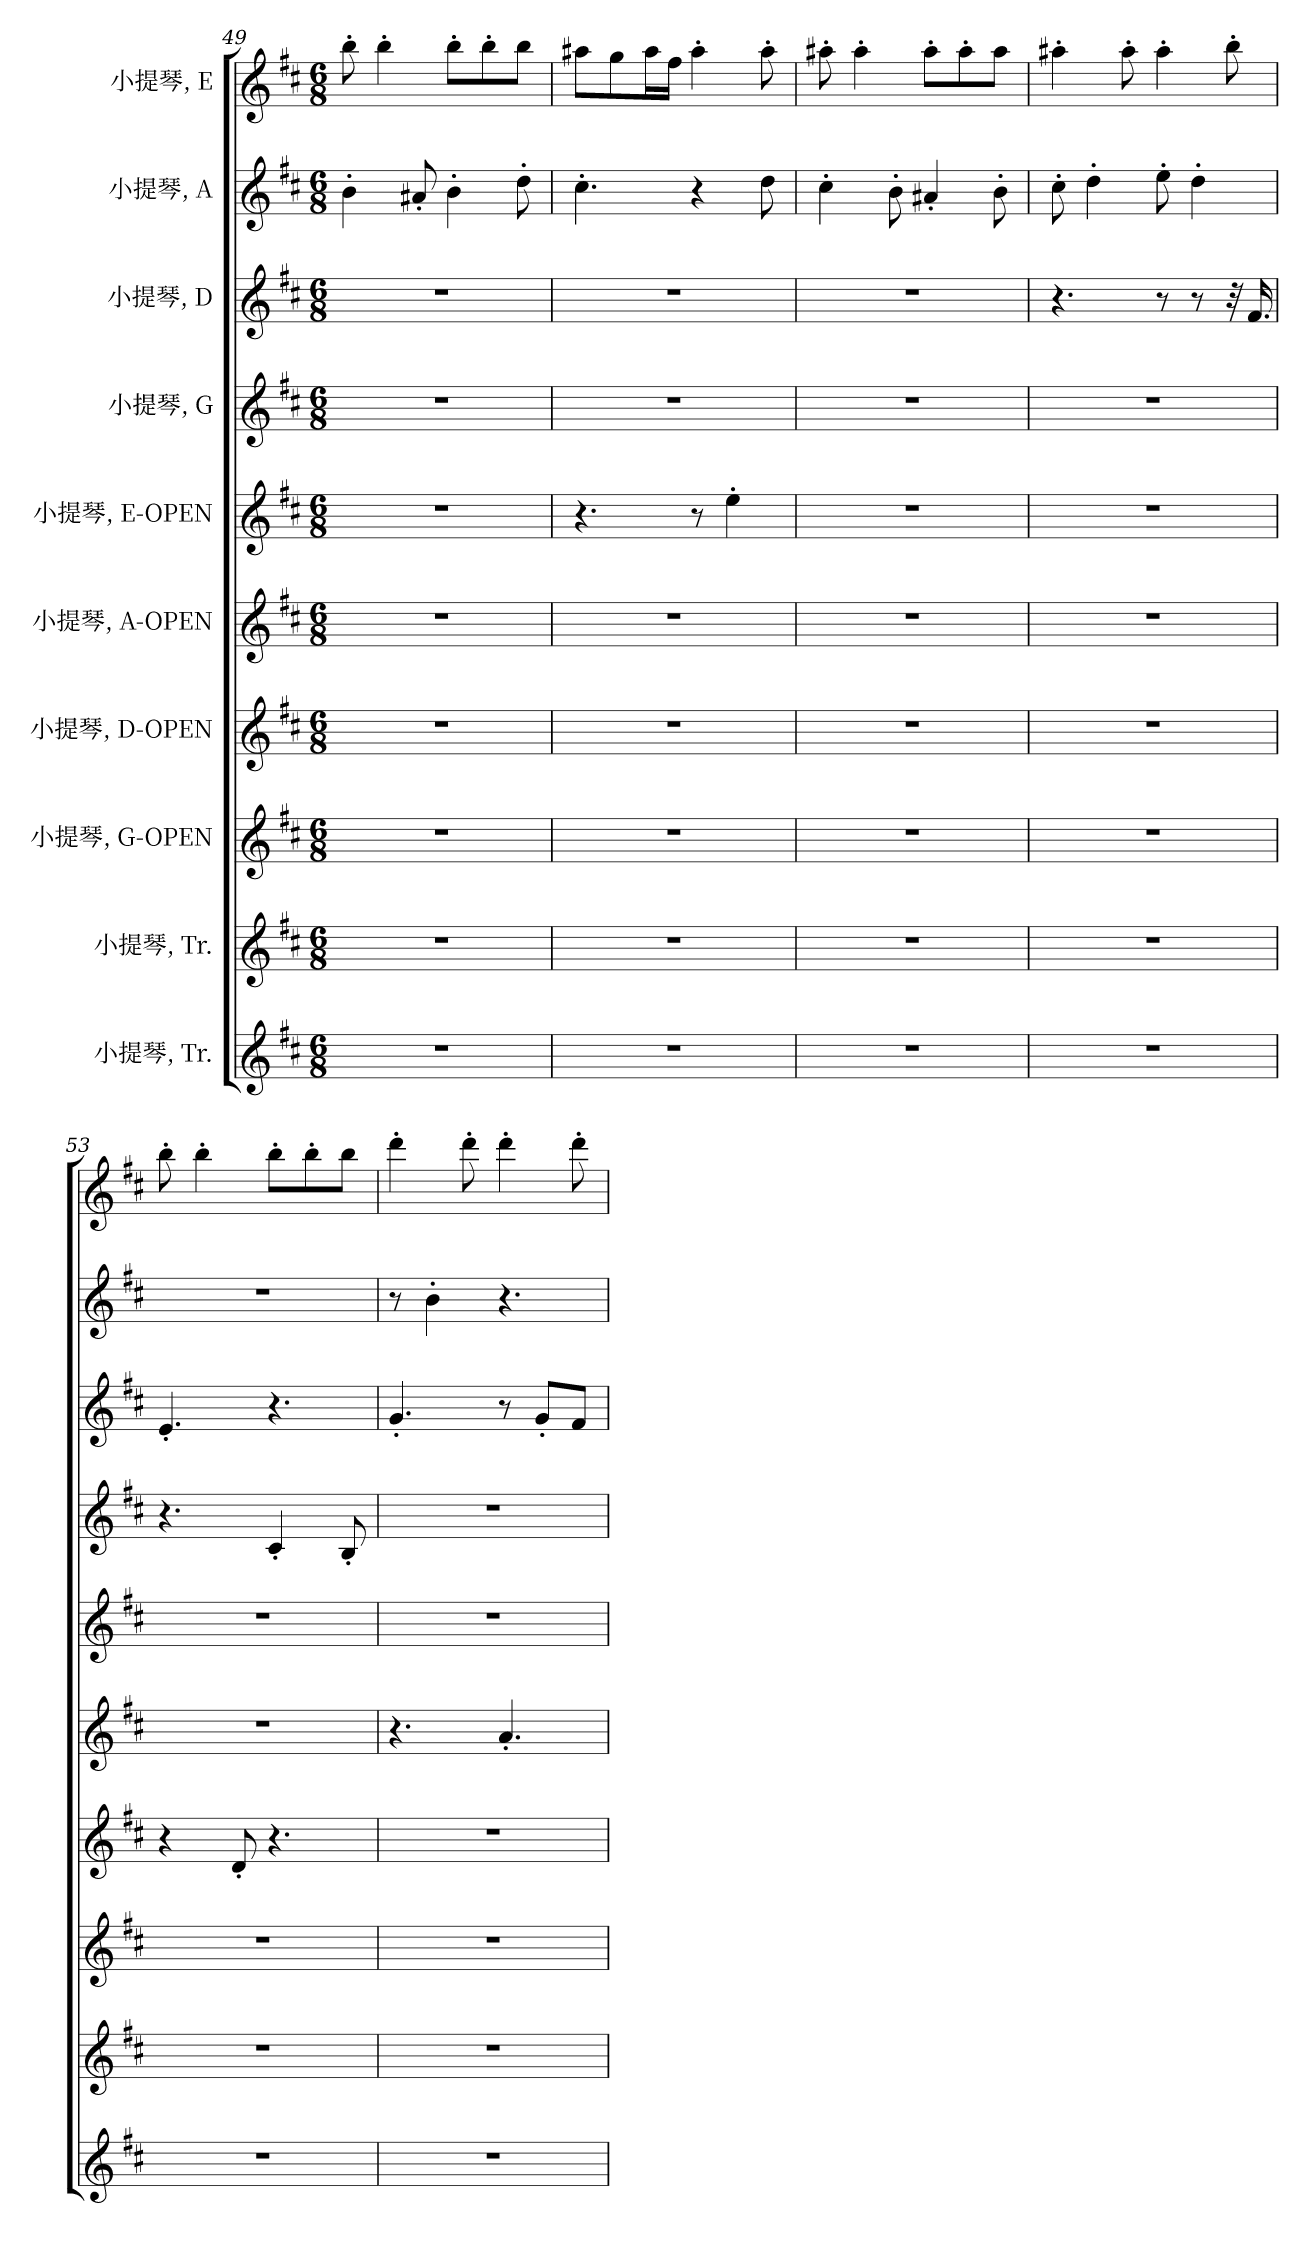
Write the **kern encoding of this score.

**kern	**kern	**kern	**kern	**kern	**kern	**kern	**kern	**kern	**kern
*part10	*part9	*part8	*part7	*part6	*part5	*part4	*part3	*part2	*part1
*staff10	*staff9	*staff8	*staff7	*staff6	*staff5	*staff4	*staff3	*staff2	*staff1
*I"小提琴, Tr.	*I"小提琴, Tr.	*I"小提琴, G-OPEN	*I"小提琴, D-OPEN	*I"小提琴, A-OPEN	*I"小提琴, E-OPEN	*I"小提琴, G	*I"小提琴, D	*I"小提琴, A	*I"小提琴, E
*clefG2	*clefG2	*clefG2	*clefG2	*clefG2	*clefG2	*clefG2	*clefG2	*clefG2	*clefG2
*k[f#c#]	*k[f#c#]	*k[f#c#]	*k[f#c#]	*k[f#c#]	*k[f#c#]	*k[f#c#]	*k[f#c#]	*k[f#c#]	*k[f#c#]
*M6/8	*M6/8	*M6/8	*M6/8	*M6/8	*M6/8	*M6/8	*M6/8	*M6/8	*M6/8
=49	=49	=49	=49	=49	=49	=49	=49	=49	=49
2.r	2.r	2.r	2.r	2.r	2.r	2.r	2.r	4b'\	8bb'\
.	.	.	.	.	.	.	.	.	4bb'\
.	.	.	.	.	.	.	.	8a#X'/	.
.	.	.	.	.	.	.	.	4b'\	8bb'\L
.	.	.	.	.	.	.	.	.	8bb'\
.	.	.	.	.	.	.	.	8dd'\	8bb\J
!!LO:PB:g=z
=50	=50	=50	=50	=50	=50	=50	=50	=50	=50
2.r	2.r	2.r	2.r	2.r	4.r	2.r	2.r	4.cc#'\	8aa#X\L
.	.	.	.	.	.	.	.	.	8gg\
.	.	.	.	.	.	.	.	.	16aa#\L
.	.	.	.	.	.	.	.	.	16ff#\JJ
.	.	.	.	.	8r	.	.	4r	4aa#'\
.	.	.	.	.	4ee'\	.	.	.	.
.	.	.	.	.	.	.	.	8dd\	8aa#'\
=51	=51	=51	=51	=51	=51	=51	=51	=51	=51
2.r	2.r	2.r	2.r	2.r	2.r	2.r	2.r	4cc#'\	8aa#X'\
.	.	.	.	.	.	.	.	.	4aa#'\
.	.	.	.	.	.	.	.	8b'\	.
.	.	.	.	.	.	.	.	4a#X'/	8aa#'\L
.	.	.	.	.	.	.	.	.	8aa#'\
.	.	.	.	.	.	.	.	8b'\	8aa#\J
=52	=52	=52	=52	=52	=52	=52	=52	=52	=52
2.r	2.r	2.r	2.r	2.r	2.r	2.r	4.r	8cc#'\	4aa#X'\
.	.	.	.	.	.	.	.	4dd'\	.
.	.	.	.	.	.	.	.	.	8aa#'\
.	.	.	.	.	.	.	8r	8ee'\	4aa#'\
.	.	.	.	.	.	.	8r	4dd'\	.
.	.	.	.	.	.	.	32r	.	8bb'\
.	.	.	.	.	.	.	16.f#/	.	.
=53	=53	=53	=53	=53	=53	=53	=53	=53	=53
2.r	2.r	2.r	4r	2.r	2.r	4.r	4.e'/	2.r	8bb'\
.	.	.	.	.	.	.	.	.	4bb'\
.	.	.	8d'/	.	.	.	.	.	.
.	.	.	4.r	.	.	4c#'/	4.r	.	8bb'\L
.	.	.	.	.	.	.	.	.	8bb'\
.	.	.	.	.	.	8B'/	.	.	8bb\J
=54	=54	=54	=54	=54	=54	=54	=54	=54	=54
2.r	2.r	2.r	2.r	4.r	2.r	2.r	4.g'/	8r	4ddd'\
.	.	.	.	.	.	.	.	4b'\	.
.	.	.	.	.	.	.	.	.	8ddd'\
.	.	.	.	4.a'/	.	.	8r	4.r	4ddd'\
.	.	.	.	.	.	.	8g'/L	.	.
.	.	.	.	.	.	.	8f#/J	.	8ddd'\
=	=	=	=	=	=	=	=	=	=
*-	*-	*-	*-	*-	*-	*-	*-	*-	*-
